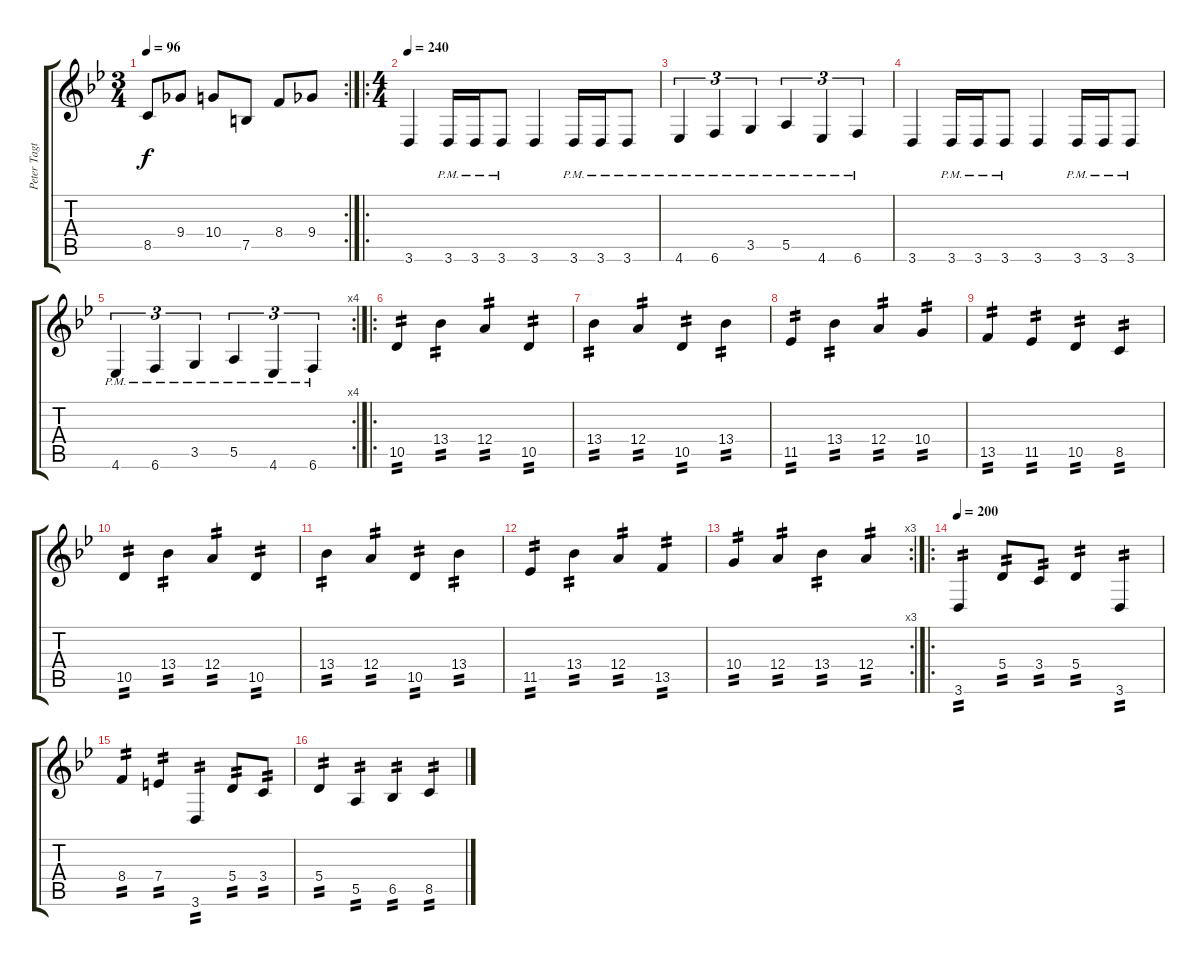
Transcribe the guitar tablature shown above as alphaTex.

\track ("Peter Tagtgren" "Peter Tagt") {instrument distortionguitar}
\staff {score tabs}
\tuning (B3 Gb3 D3 A2 E2 B1) {hide}
\rc 2
\ts (3 4)
\tempo 96
\clef g2
\ks bb
8.5.8{dy f} 9.4.8 10.4.8 7.5.8 8.4.8 9.4.8 |
\ro
\ts (4 4)
\tempo 240
3.6.4 3.6{pm}.16 3.6{pm}.16 3.6{pm}.8 3.6.4 3.6{pm}.16 3.6{pm}.16 3.6{pm}.8 |
4.6{pm}.4{tu (3 2)} 6.6{pm}.4{tu (3 2)} 3.5{pm}.4{tu (3 2)} 5.5{pm}.4{tu (3 2)} 4.6{pm}.4{tu (3 2)} 6.6{pm}.4{tu (3 2)} |
3.6.4 3.6{pm}.16 3.6{pm}.16 3.6{pm}.8 3.6.4 3.6{pm}.16 3.6{pm}.16 3.6{pm}.8 |
\rc 4
4.6{pm}.4{tu (3 2)} 6.6{pm}.4{tu (3 2)} 3.5{pm}.4{tu (3 2)} 5.5{pm}.4{tu (3 2)} 4.6{pm}.4{tu (3 2)} 6.6{pm}.4{tu (3 2)} |
\ro
10.5.4{tp 2} 13.4.4{tp 2} 12.4.4{tp 2} 10.5.4{tp 2} |
13.4.4{tp 2} 12.4.4{tp 2} 10.5.4{tp 2} 13.4.4{tp 2} |
11.5.4{tp 2} 13.4.4{tp 2} 12.4.4{tp 2} 10.4.4{tp 2} |
13.5.4{tp 2} 11.5.4{tp 2} 10.5.4{tp 2} 8.5.4{tp 2} |
10.5.4{tp 2} 13.4.4{tp 2} 12.4.4{tp 2} 10.5.4{tp 2} |
13.4.4{tp 2} 12.4.4{tp 2} 10.5.4{tp 2} 13.4.4{tp 2} |
11.5.4{tp 2} 13.4.4{tp 2} 12.4.4{tp 2} 13.5.4{tp 2} |
\rc 3
10.4.4{tp 2} 12.4.4{tp 2} 13.4.4{tp 2} 12.4.4{tp 2} |
\ro
\tempo 200
3.6.4{tp 2} 5.4.8{tp 2} 3.4.8{tp 2} 5.4.4{tp 2} 3.6.4{tp 2} |
8.4.4{tp 2} 7.4.4{tp 2} 3.6.4{tp 2} 5.4.8{tp 2} 3.4.8{tp 2} |
5.4.4{tp 2} 5.5.4{tp 2} 6.5.4{tp 2} 8.5.4{tp 2}
